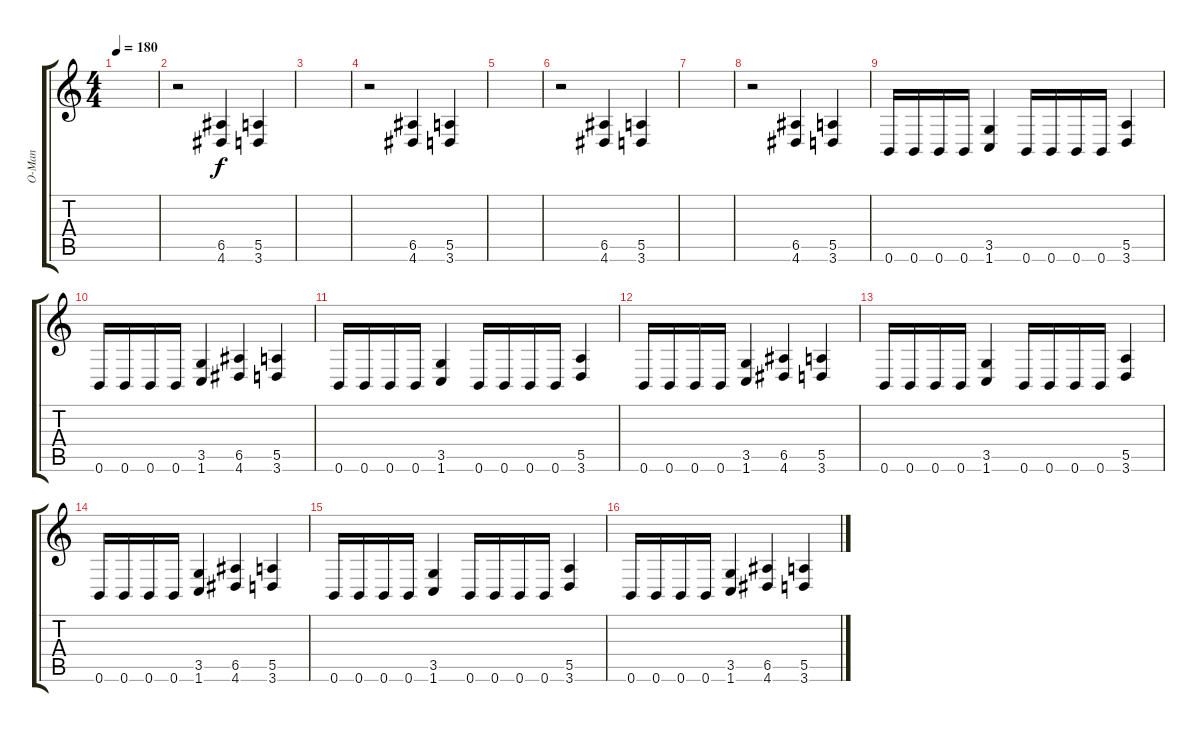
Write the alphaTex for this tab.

\track ("O-Man" "O-Man") {instrument distortionguitar}
\staff {score tabs}
\tuning (B3 Gb3 D3 A2 E2 B1) {hide}
\ts (4 4)
\tempo 180
\clef g2
\ks c
|
r.2 (6.5 4.6).4 (5.5 3.6).4 |
|
r.2 (6.5 4.6).4 (5.5 3.6).4 |
|
r.2 (6.5 4.6).4 (5.5 3.6).4 |
|
r.2 (6.5 4.6).4 (5.5 3.6).4 |
0.6.16 0.6.16 0.6.16 0.6.16 (3.5 1.6).4 0.6.16 0.6.16 0.6.16 0.6.16 (5.5 3.6).4 |
0.6.16 0.6.16 0.6.16 0.6.16 (3.5 1.6).4 (6.5 4.6).4 (5.5 3.6).4 |
0.6.16 0.6.16 0.6.16 0.6.16 (3.5 1.6).4 0.6.16 0.6.16 0.6.16 0.6.16 (5.5 3.6).4 |
0.6.16 0.6.16 0.6.16 0.6.16 (3.5 1.6).4 (6.5 4.6).4 (5.5 3.6).4 |
0.6.16 0.6.16 0.6.16 0.6.16 (3.5 1.6).4 0.6.16 0.6.16 0.6.16 0.6.16 (5.5 3.6).4 |
0.6.16 0.6.16 0.6.16 0.6.16 (3.5 1.6).4 (6.5 4.6).4 (5.5 3.6).4 |
0.6.16 0.6.16 0.6.16 0.6.16 (3.5 1.6).4 0.6.16 0.6.16 0.6.16 0.6.16 (5.5 3.6).4 |
0.6.16 0.6.16 0.6.16 0.6.16 (3.5 1.6).4 (6.5 4.6).4 (5.5 3.6).4
